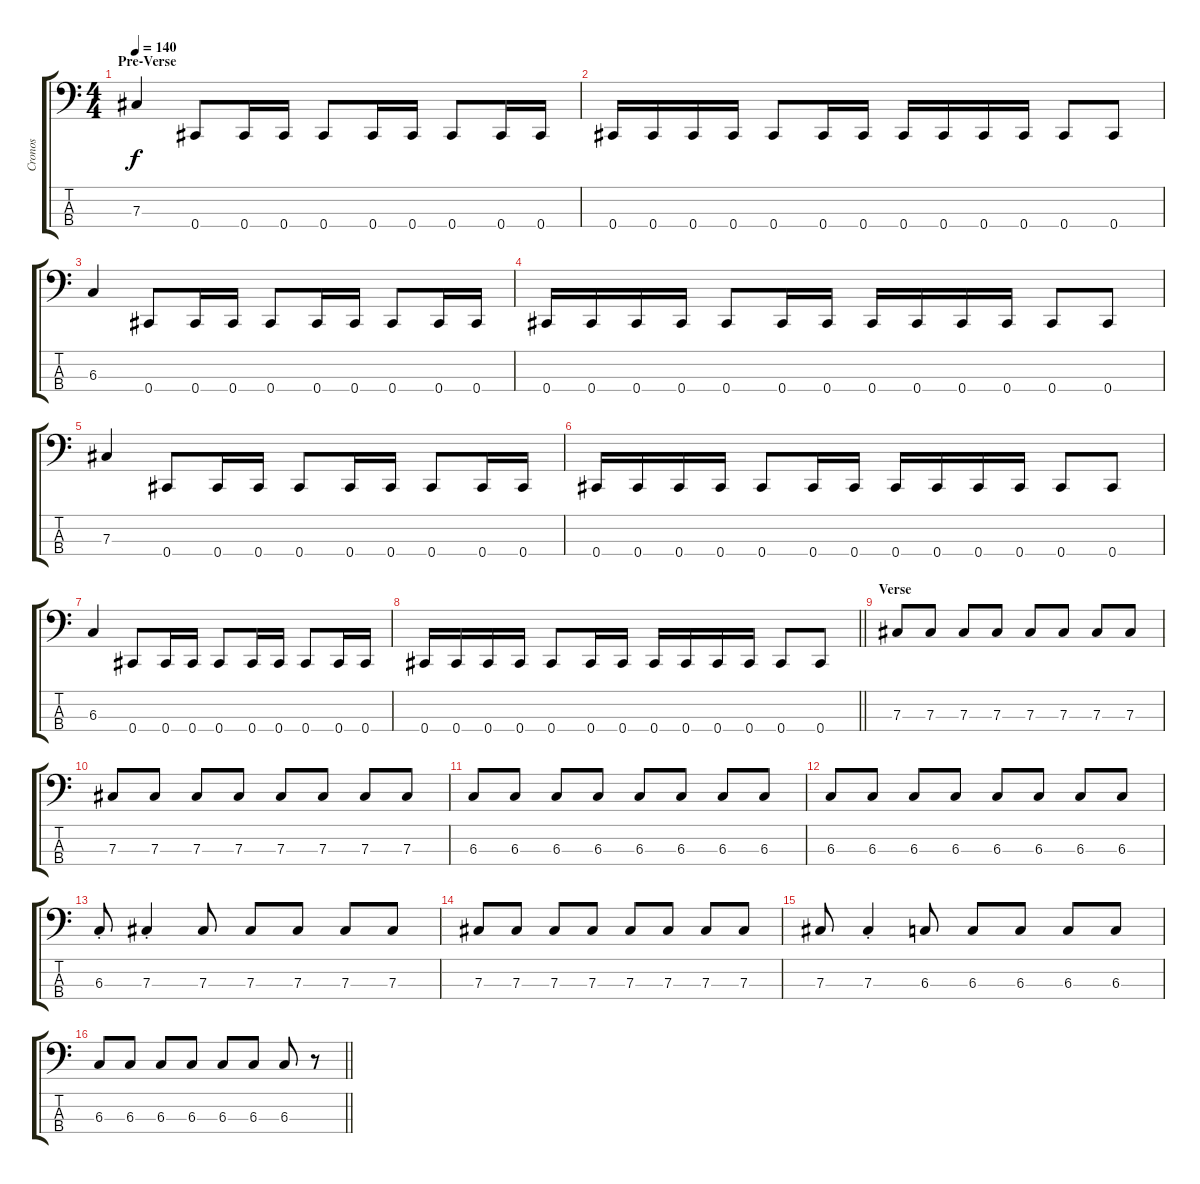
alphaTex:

\track ("Cronos" "Cronos") {instrument electricbasspick}
\staff {score tabs}
\tuning (E2 B1 Gb1 Db1) {hide}
\ts (4 4)
\section ("" "Pre-Verse")
\tempo 140
\clef f4
\ks c
7.3.4{dy f} 0.4.8 0.4.16 0.4.16 0.4.8 0.4.16 0.4.16 0.4.8 0.4.16 0.4.16 |
0.4.16 0.4.16 0.4.16 0.4.16 0.4.8 0.4.16 0.4.16 0.4.16 0.4.16 0.4.16 0.4.16 0.4.8 0.4.8 |
6.3.4 0.4.8 0.4.16 0.4.16 0.4.8 0.4.16 0.4.16 0.4.8 0.4.16 0.4.16 |
0.4.16 0.4.16 0.4.16 0.4.16 0.4.8 0.4.16 0.4.16 0.4.16 0.4.16 0.4.16 0.4.16 0.4.8 0.4.8 |
7.3.4 0.4.8 0.4.16 0.4.16 0.4.8 0.4.16 0.4.16 0.4.8 0.4.16 0.4.16 |
0.4.16 0.4.16 0.4.16 0.4.16 0.4.8 0.4.16 0.4.16 0.4.16 0.4.16 0.4.16 0.4.16 0.4.8 0.4.8 |
6.3.4 0.4.8 0.4.16 0.4.16 0.4.8 0.4.16 0.4.16 0.4.8 0.4.16 0.4.16 |
\barLineRight lightlight
0.4.16 0.4.16 0.4.16 0.4.16 0.4.8 0.4.16 0.4.16 0.4.16 0.4.16 0.4.16 0.4.16 0.4.8 0.4.8 |
\section ("" "Verse")
7.3.8 7.3.8 7.3.8 7.3.8 7.3.8 7.3.8 7.3.8 7.3.8 |
7.3.8 7.3.8 7.3.8 7.3.8 7.3.8 7.3.8 7.3.8 7.3.8 |
6.3.8 6.3.8 6.3.8 6.3.8 6.3.8 6.3.8 6.3.8 6.3.8 |
6.3.8 6.3.8 6.3.8 6.3.8 6.3.8 6.3.8 6.3.8 6.3.8 |
6.3{st}.8 7.3{st}.4 7.3.8 7.3.8 7.3.8 7.3.8 7.3.8 |
7.3.8 7.3.8 7.3.8 7.3.8 7.3.8 7.3.8 7.3.8 7.3.8 |
7.3.8 7.3{st}.4 6.3.8 6.3.8 6.3.8 6.3.8 6.3.8 |
\barLineRight lightlight
6.3.8 6.3.8 6.3.8 6.3.8 6.3.8 6.3.8 6.3.8 r.8
